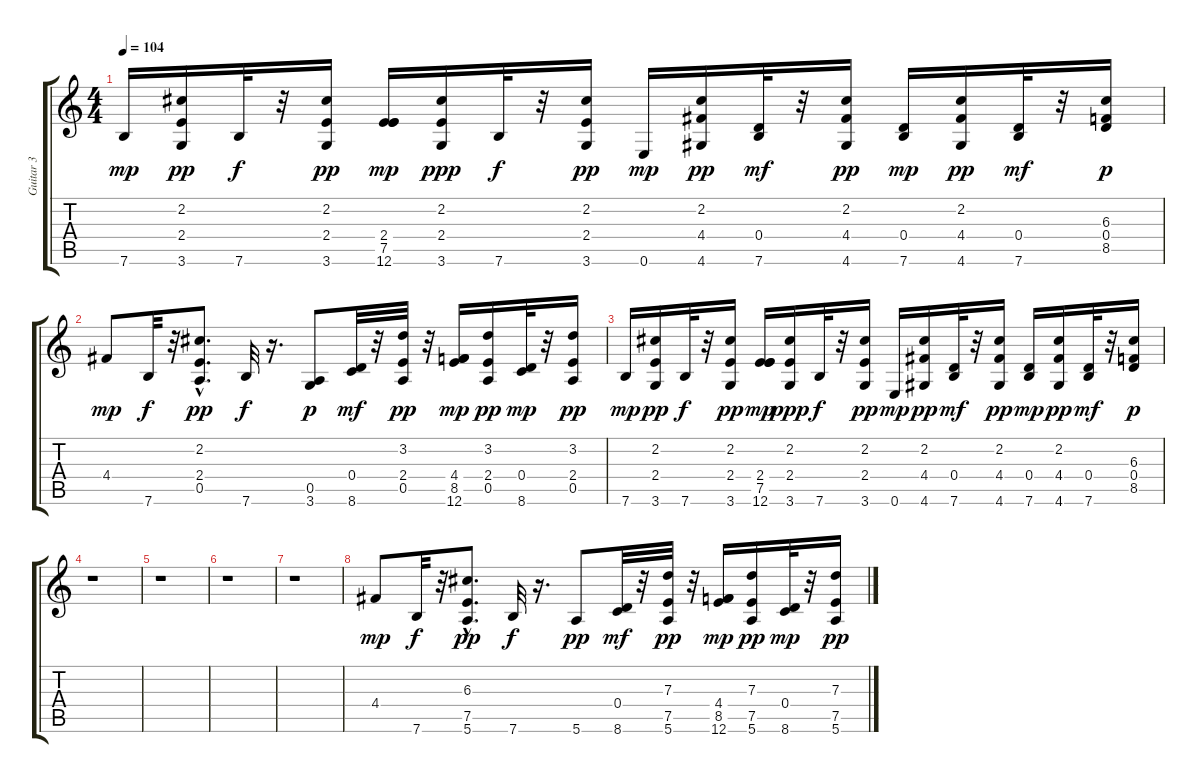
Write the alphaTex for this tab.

\track ("Guitar 3" "Guitar 3") {instrument acousticguitarnylon}
\staff {score tabs}
\tuning (E4 B3 G3 D3 A2 E2) {hide}
\ts (4 4)
\tempo 104
\clef g2
\ks c
7.6.16{dy mp} (2.2 2.4 3.6).16{dy pp} 7.6.32{dy f} r.32 (2.2 2.4 3.6).16{dy pp} (2.4 7.5 12.6).16{dy mp} (2.2 2.4 3.6).16{dy ppp} 7.6.32{dy f} r.32 (2.2 2.4 3.6).16{dy pp} 0.6.16{dy mp} (2.2 4.4 4.6).16{dy pp} (0.4 7.6).32{dy mf} r.32 (2.2 4.4 4.6).16{dy pp} (0.4 7.6).16{dy mp} (2.2 4.4 4.6).16{dy pp} (0.4 7.6).32{dy mf} r.32 (6.3 0.4 8.5).16{dy p} |
4.4.8{dy mp} 7.6.32{dy f} r.32 (2.2{hac} 2.4{hac} 0.5{hac}).8{d dy pp} 7.6.32{dy f} r.16{d} (0.5 3.6).8{dy p} (0.4 8.6).32{dy mf} r.32 (3.2 2.4 0.5).32{dy pp} r.32 (4.4 8.5 12.6).16{dy mp} (3.2 2.4 0.5).16{dy pp} (0.4 8.6).32{dy mp} r.32 (3.2 2.4 0.5).16{dy pp} |
7.6.16{dy mp} (2.2 2.4 3.6).16{dy pp} 7.6.32{dy f} r.32 (2.2 2.4 3.6).16{dy pp} (2.4 7.5 12.6).16{dy mp} (2.2 2.4 3.6).16{dy ppp} 7.6.32{dy f} r.32 (2.2 2.4 3.6).16{dy pp} 0.6.16{dy mp} (2.2 4.4 4.6).16{dy pp} (0.4 7.6).32{dy mf} r.32 (2.2 4.4 4.6).16{dy pp} (0.4 7.6).16{dy mp} (2.2 4.4 4.6).16{dy pp} (0.4 7.6).32{dy mf} r.32 (6.3 0.4 8.5).16{dy p} |
r.1 |
r.1 |
r.1 |
r.1 |
4.4.8{dy mp} 7.6.32{dy f} r.32 (6.3{hac} 7.5{hac} 5.6{hac}).8{d dy pp} 7.6.32{dy f} r.16{d} 5.6.8{dy pp} (0.4 8.6).32{dy mf} r.32 (7.3 7.5 5.6).32{dy pp} r.32 (4.4 8.5 12.6).16{dy mp} (7.3 7.5 5.6).16{dy pp} (0.4 8.6).32{dy mp} r.32 (7.3 7.5 5.6).16{dy pp}
